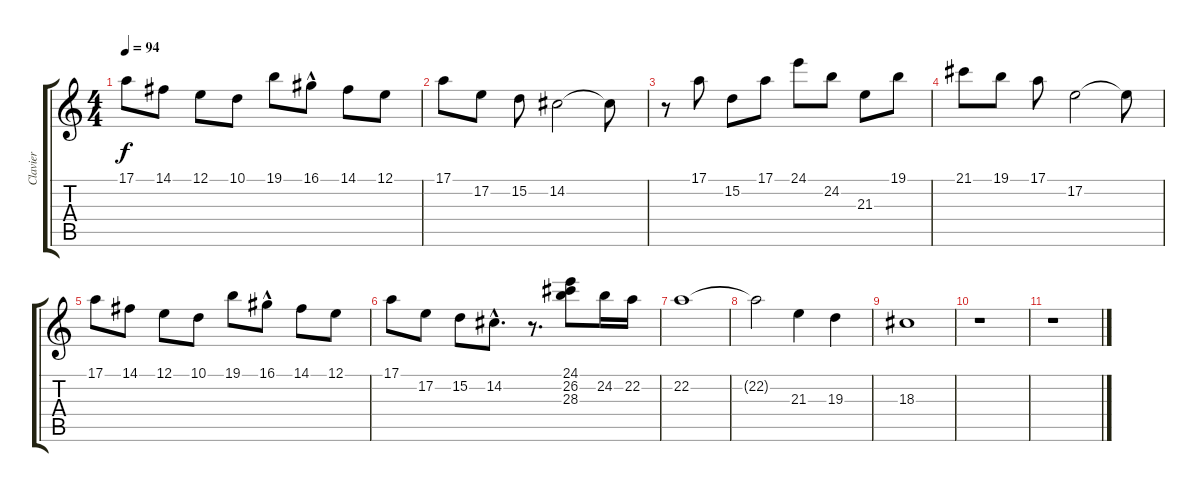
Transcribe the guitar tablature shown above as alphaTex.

\track ("Clavier" "Clavier") {instrument electricpiano1}
\staff {score tabs}
\tuning (E4 B3 G3 D3 A2 E2) {hide}
\ts (4 4)
\tempo 94
\clef g2
\ks c
17.1.8{dy f} 14.1.8 12.1.8 10.1.8 19.1.8 16.1{hac}.8 14.1.8 12.1.8 |
17.1.8 17.2.8 15.2.8 14.2.2 14.2{t}.8 |
r.8 17.1.8 15.2.8 17.1.8 24.1.8 24.2.8 21.3.8 19.1.8 |
21.1.8 19.1.8 17.1.8 17.2.2 17.2{t}.8 |
17.1.8 14.1.8 12.1.8 10.1.8 19.1.8 16.1{hac}.8 14.1.8 12.1.8 |
17.1.8 17.2.8 15.2.8 14.2{hac}.8{d} r.8{d} (24.1 26.2 28.3).8 24.2.16 22.2.16 |
22.2.1 |
22.2{t}.2 21.3.4 19.3.4 |
18.3.1 |
r.1 |
r.1
